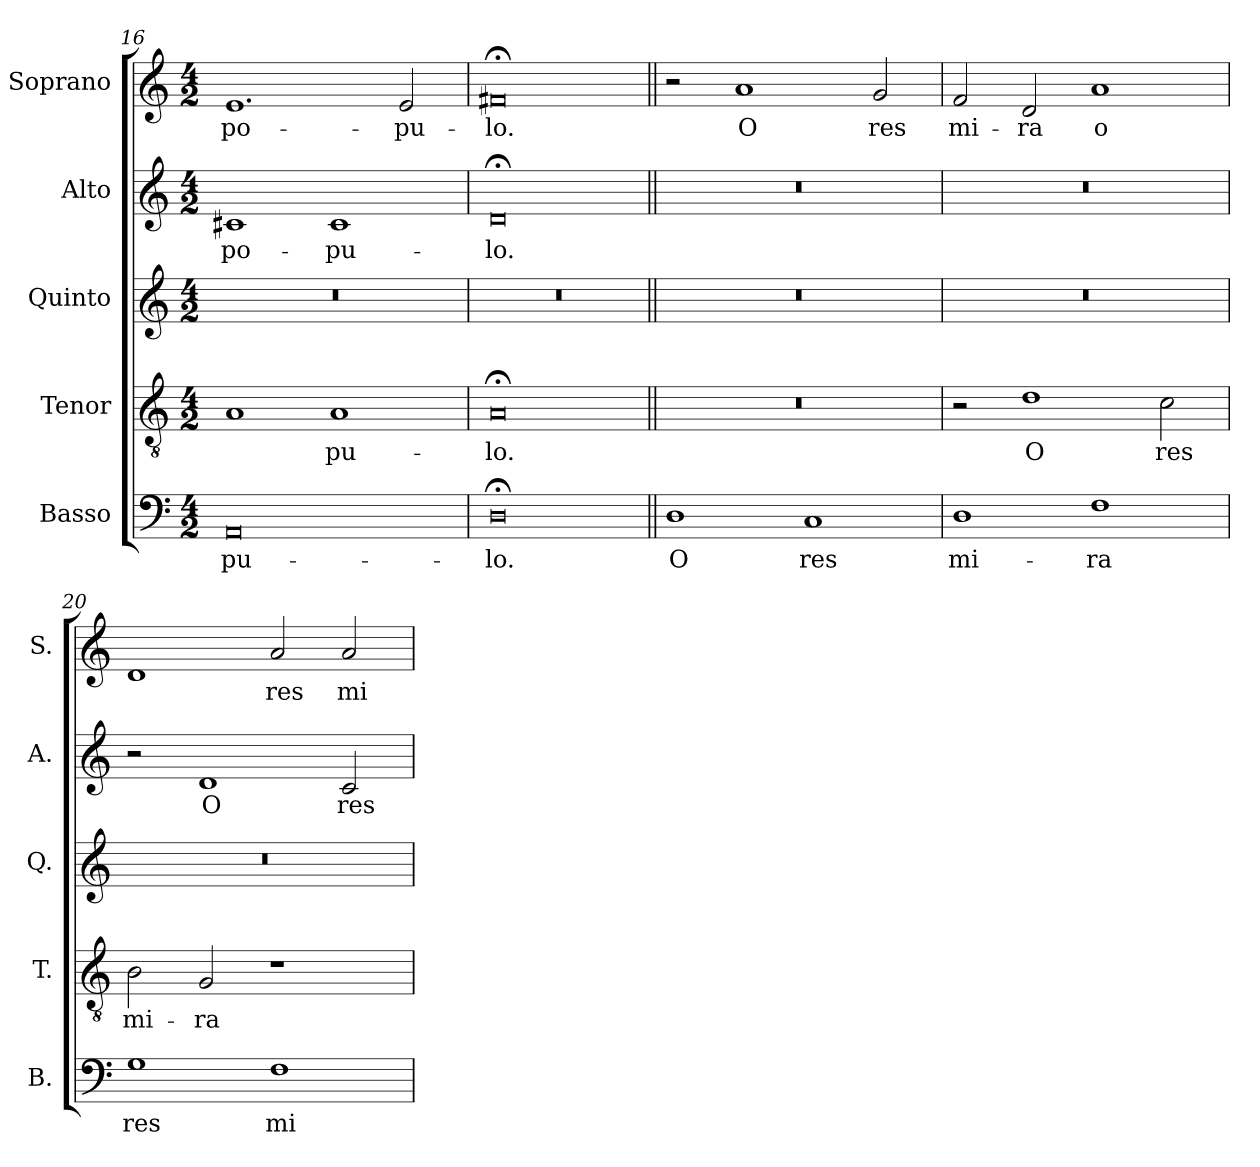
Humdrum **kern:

**kern	**text	**kern	**text	**kern	**kern	**text	**kern	**text
*part5	*part5	*part4	*part4	*part3	*part2	*part2	*part1	*part1
*staff5	*staff5	*staff4	*staff4	*staff3	*staff2	*staff2	*staff1	*staff1
*I"Basso	*	*I"Tenor	*	*I"Quinto	*I"Alto	*	*I"Soprano	*
*I'B.	*	*I'T.	*	*I'Q.	*I'A.	*	*I'S.	*
*clefF4	*	*clefGv2	*	*clefG2	*clefG2	*	*clefG2	*
*	*	*ITrd7c12	*	*	*	*	*	*
*k[]	*	*k[]	*	*k[]	*k[]	*	*k[]	*
*C:	*	*C:	*	*C:	*C:	*	*C:	*
*M4/2	*	*M4/2	*	*M4/2	*M4/2	*	*M4/2	*
=16	=16	=16	=16	=16	=16	=16	=16	=16
!	!LO:LY:b:color=#000000	!	!	!LO:N:vis=1	!	!	!	!
!	!	!	!	!	!	!LO:LY:b:color=#000000	!	!
!	!	!	!	!	!	!	!	!LO:LY:b:color=#000000
0AAi	-pu-	1AAi	.	0r	1c#Xi	po-	1.ei	po-
!	!	!	!LO:LY:b:color=#000000	!	!	!	!	!
!	!	!	!	!	!	!LO:LY:b:color=#000000	!	!
.	.	1AAi	-pu-	.	1c#i	-pu-	.	.
!	!	!	!	!	!	!	!	!LO:LY:b:color=#000000
.	.	.	.	.	.	.	2ei/	-pu-
=17	=17	=17	=17	=17	=17	=17	=17	=17
!	!LO:LY:b:color=#000000	!	!	!	!	!	!	!
!	!	!	!LO:LY:b:color=#000000	!LO:N:vis=1	!	!	!	!
!	!	!	!	!	!	!LO:LY:b:color=#000000	!	!
!	!	!	!	!	!	!	!	!LO:LY:b:color=#000000
0D;i	-lo.	0AA;i	-lo.	0r	0d;i	-lo.	0f#X;i	-lo.
!!LO:PB:g=z
=18||	=18||	=18||	=18||	=18||	=18||	=18||	=18||	=18||
!	!LO:LY:b:color=#000000	!LO:N:vis=1	!	!LO:N:vis=1	!LO:N:vis=1	!	!	!
1Di	O	0r	.	0r	0r	.	2r	.
!	!	!	!	!	!	!	!	!LO:LY:b:color=#000000
.	.	.	.	.	.	.	1ai	O
!	!LO:LY:b:color=#000000	!	!	!	!	!	!	!
1Ci	res	.	.	.	.	.	.	.
!	!	!	!	!	!	!	!	!LO:LY:b:color=#000000
.	.	.	.	.	.	.	2gi/	res
=19	=19	=19	=19	=19	=19	=19	=19	=19
!	!LO:LY:b:color=#000000	!	!	!LO:N:vis=1	!LO:N:vis=1	!	!	!
!	!	!	!	!	!	!	!	!LO:LY:b:color=#000000
1Di	mi-	2r	.	0r	0r	.	2fi/	mi-
!	!	!	!LO:LY:b:color=#000000	!	!	!	!	!
!	!	!	!	!	!	!	!	!LO:LY:b:color=#000000
.	.	1Di	O	.	.	.	2di/	-ra
!	!LO:LY:b:color=#000000	!	!	!	!	!	!	!
!	!	!	!	!	!	!	!	!LO:LY:b:color=#000000
1Fi	-ra	.	.	.	.	.	1ai	o
!	!	!	!LO:LY:b:color=#000000	!	!	!	!	!
.	.	2Ci\	res	.	.	.	.	.
=20	=20	=20	=20	=20	=20	=20	=20	=20
!	!LO:LY:b:color=#000000	!	!	!	!	!	!	!
!	!	!	!LO:LY:b:color=#000000	!LO:N:vis=1	!	!	!	!
1Gi	res	2BBi\	mi-	0r	2r	.	1di	.
!	!	!	!LO:LY:b:color=#000000	!	!	!	!	!
!	!	!	!	!	!	!LO:LY:b:color=#000000	!	!
.	.	2GGi/	-ra	.	1di	O	.	.
!	!LO:LY:b:color=#000000	!	!	!	!	!	!	!
!	!	!	!	!	!	!	!	!LO:LY:b:color=#000000
1Fi	mi-	1r	.	.	.	.	2ai/	res
!	!	!	!	!	!	!LO:LY:b:color=#000000	!	!
!	!	!	!	!	!	!	!	!LO:LY:b:color=#000000
.	.	.	.	.	2ci/	res	2ai/	mi-
=	=	=	=	=	=	=	=	=
*-	*-	*-	*-	*-	*-	*-	*-	*-
